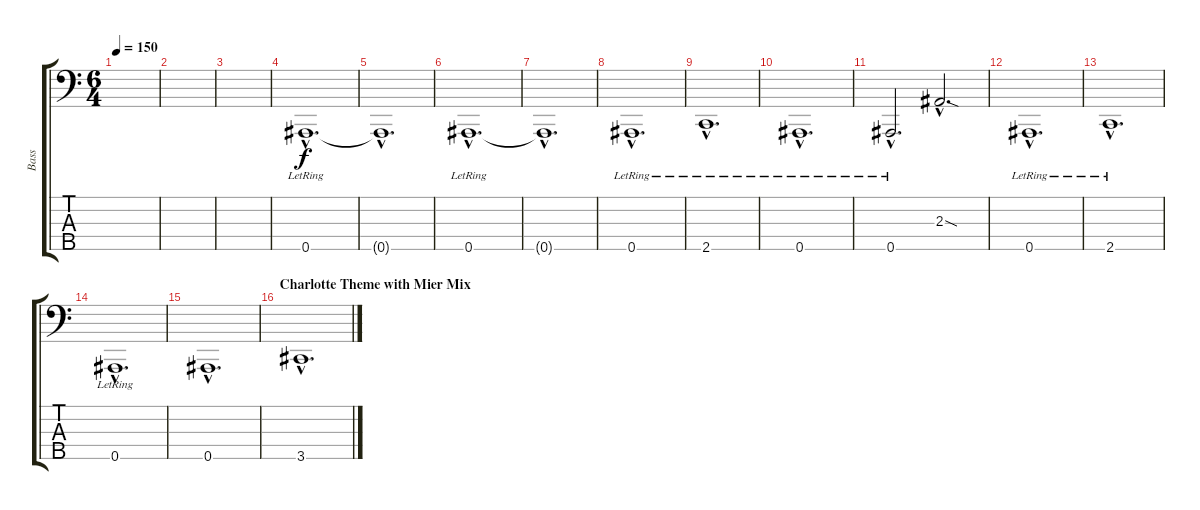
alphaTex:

\track ("Bass" "Bass") {instrument electricbassfinger}
\staff {score tabs}
\tuning (Gb2 Db2 Ab1 Eb1 Bb0) {hide}
\ts (6 4)
\tempo 150
\clef f4
\ks c
|
|
|
0.5{hac lr}.1{d volume 16} |
0.5{hac t}.1{d} |
0.5{hac lr}.1{d} |
0.5{hac t}.1{d} |
0.5{hac lr}.1{d} |
2.5{hac lr}.1{d} |
0.5{hac lr}.1{d} |
0.5{hac lr}.2{d} 2.3{sod hac}.2{d} |
0.5{hac lr}.1{d} |
2.5{hac lr}.1{d} |
0.5{hac lr}.1{d} |
0.5{hac}.1{d} |
\section ("" "Charlotte Theme with Mier Mix")
3.5{hac}.1{d}
